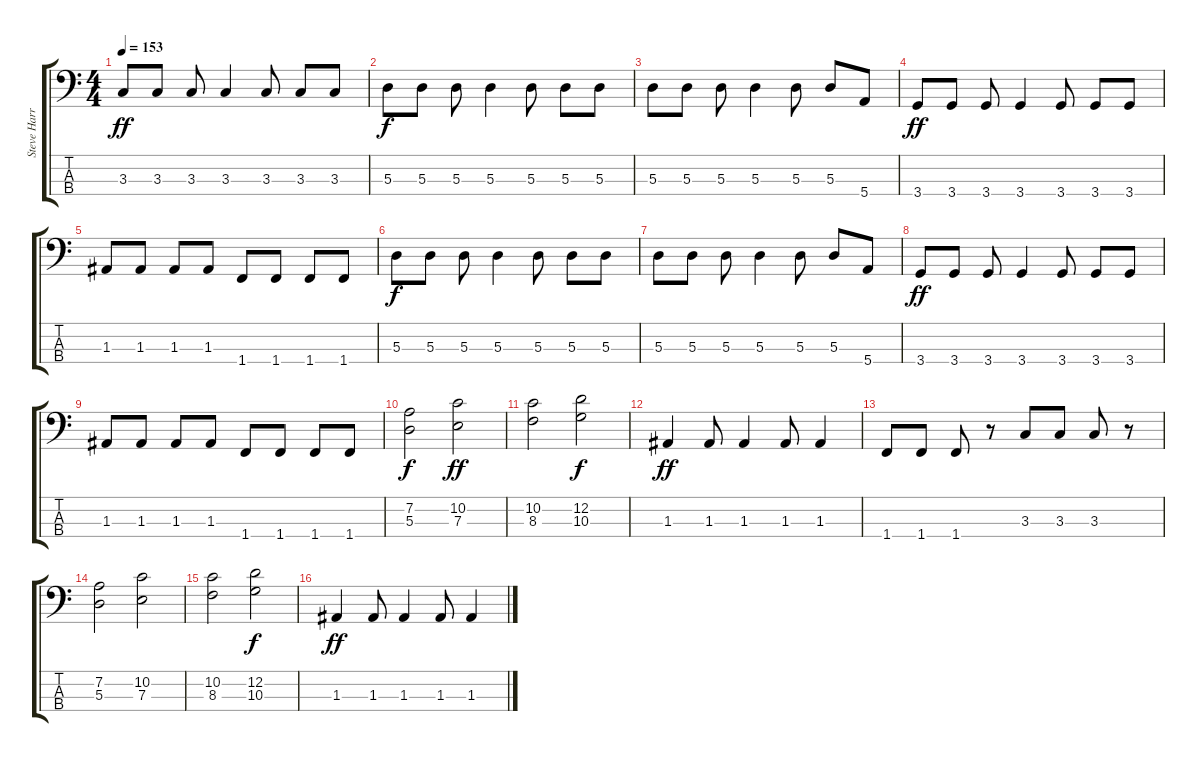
\track ("Steve Harris" "Steve Harr") {instrument electricbassfinger}
\staff {score tabs}
\tuning (G2 D2 A1 E1) {hide}
\ts (4 4)
\tempo 153
\clef f4
\ks c
3.3.8{dy ff} 3.3.8 3.3.8 3.3.4 3.3.8 3.3.8 3.3.8 |
5.3.8{dy f} 5.3.8 5.3.8 5.3.4 5.3.8 5.3.8 5.3.8 |
5.3.8 5.3.8 5.3.8 5.3.4 5.3.8 5.3.8 5.4.8 |
3.4.8{dy ff} 3.4.8 3.4.8 3.4.4 3.4.8 3.4.8 3.4.8 |
1.3.8 1.3.8 1.3.8 1.3.8 1.4.8 1.4.8 1.4.8 1.4.8 |
5.3.8{dy f} 5.3.8 5.3.8 5.3.4 5.3.8 5.3.8 5.3.8 |
5.3.8 5.3.8 5.3.8 5.3.4 5.3.8 5.3.8 5.4.8 |
3.4.8{dy ff} 3.4.8 3.4.8 3.4.4 3.4.8 3.4.8 3.4.8 |
1.3.8 1.3.8 1.3.8 1.3.8 1.4.8 1.4.8 1.4.8 1.4.8 |
(7.2 5.3).2{dy f} (10.2 7.3).2{dy ff} |
(10.2 8.3).2 (12.2 10.3).2{dy f} |
1.3.4{dy ff} 1.3.8 1.3.4 1.3.8 1.3.4 |
1.4.8 1.4.8 1.4.8 r.8 3.3.8 3.3.8 3.3.8 r.8 |
(7.2 5.3).2 (10.2 7.3).2 |
(10.2 8.3).2 (12.2 10.3).2{dy f} |
1.3.4{dy ff} 1.3.8 1.3.4 1.3.8 1.3.4
